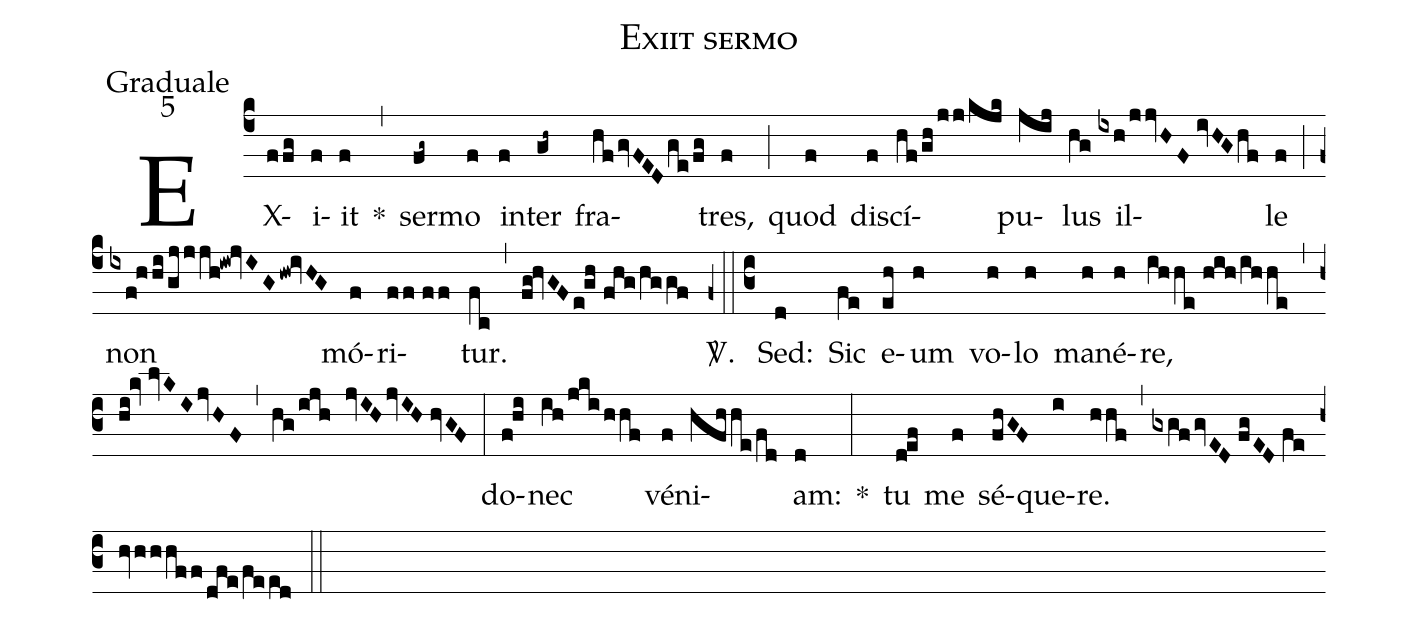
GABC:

name:Exiit sermo;
office-part:Graduale;
mode:5;
%%
(c4) EX(ffg)i(f)it(f) *(,) ser(fg~)mo(f) in(f)ter(gh~) fra(hfgvFEDge/fg)tres,(f) (;) quod(f) di(f)scí(hf/gh/jj/kjk)pu(jij)lus(hg) il(ixh/jjvHF//ivHGhf)le(f) (;) non(ixf!hhi/gjjjh!iw!jvIGhw!ivHG) mó(f)ri(ff//ff)tur.(fc) (,) (fg!hvGF/e!gh//fhg/hggf) <sp>V/</sp>.(z0::c3) Sed:(d) Sic(fe) e(eh)um(h) vo(h)lo(h) ma(h)né(h)re,(ihhe//hih/ihhe) (,) (hi!kv//lvKIjvHF) (,) (hg/ijh jvIHjvIH//hvGF) (:) do(f!hi)nec(ih/jki/hhf) vé(f)ni(hfhhe/fd)am:(d) *(:) tu(d!ef) me(f) sé(fhGF)que(i)re.(hhf) (,) (gxgf/gvED//fgED//fe/hvhhhff/dfe/feed) (::)
